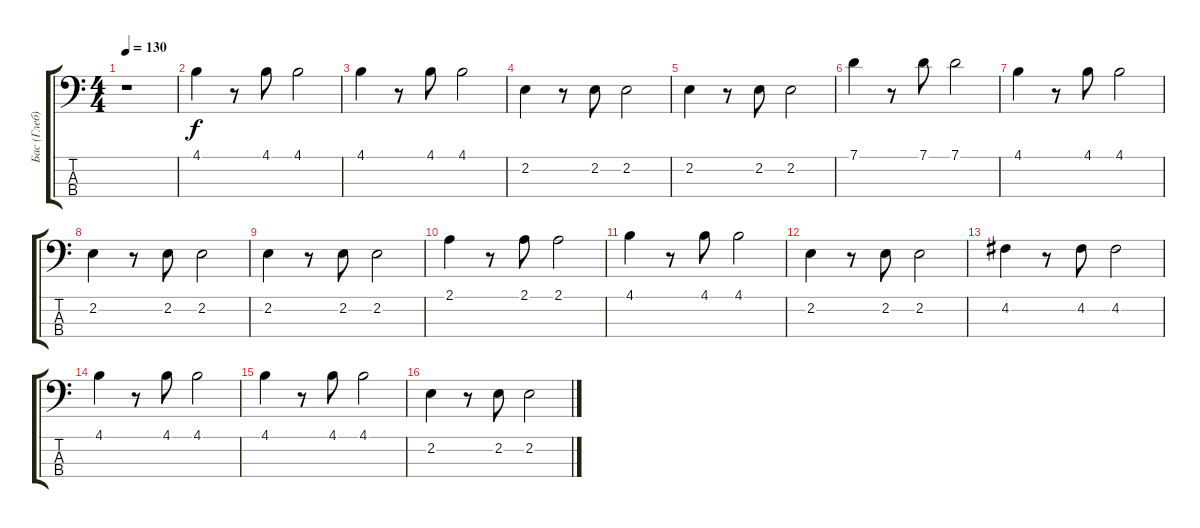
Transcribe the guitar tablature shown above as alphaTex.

\track ("Бас (Глеб)" "Бас (Глеб)") {instrument electricbasspick}
\staff {score tabs}
\tuning (G2 D2 A1 E1) {hide}
\ts (4 4)
\tempo 130
\clef f4
\ks c
r.1{dy f instrument electricbasspick} |
4.1.4 r.8 4.1.8 4.1.2 |
4.1.4 r.8 4.1.8 4.1.2 |
2.2.4 r.8 2.2.8 2.2.2 |
2.2.4 r.8 2.2.8 2.2.2 |
7.1.4 r.8 7.1.8 7.1.2 |
4.1.4 r.8 4.1.8 4.1.2 |
2.2.4 r.8 2.2.8 2.2.2 |
2.2.4 r.8 2.2.8 2.2.2 |
2.1.4 r.8 2.1.8 2.1.2 |
4.1.4 r.8 4.1.8 4.1.2 |
2.2.4 r.8 2.2.8 2.2.2 |
4.2.4 r.8 4.2.8 4.2.2 |
4.1.4 r.8 4.1.8 4.1.2 |
4.1.4 r.8 4.1.8 4.1.2 |
2.2.4 r.8 2.2.8 2.2.2
